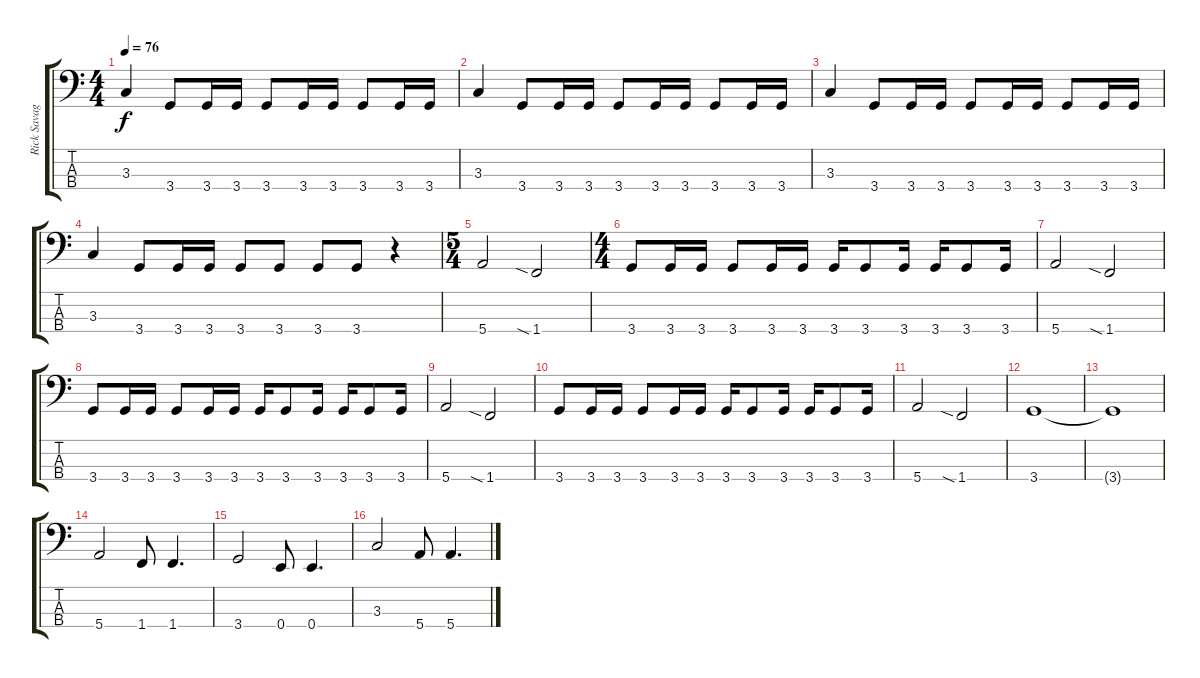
\track ("Rick Savage" "Rick Savag") {instrument electricbassfinger}
\staff {score tabs}
\tuning (G2 D2 A1 E1) {hide}
\ts (4 4)
\tempo 76
\clef f4
\ks c
3.3.4{dy f} 3.4.8 3.4.16 3.4.16 3.4.8 3.4.16 3.4.16 3.4.8 3.4.16 3.4.16 |
3.3.4 3.4.8 3.4.16 3.4.16 3.4.8 3.4.16 3.4.16 3.4.8 3.4.16 3.4.16 |
3.3.4 3.4.8 3.4.16 3.4.16 3.4.8 3.4.16 3.4.16 3.4.8 3.4.16 3.4.16 |
3.3.4 3.4.8 3.4.16 3.4.16 3.4.8 3.4.8 3.4.8 3.4.8 r.4 |
\ts (5 4)
5.4.2 1.4{sia}.2 |
\ts (4 4)
3.4.8 3.4.16 3.4.16 3.4.8 3.4.16 3.4.16 3.4.16 3.4.8 3.4.16 3.4.16 3.4.8 3.4.16 |
5.4.2 1.4{sia}.2 |
3.4.8 3.4.16 3.4.16 3.4.8 3.4.16 3.4.16 3.4.16 3.4.8 3.4.16 3.4.16 3.4.8 3.4.16 |
5.4.2 1.4{sia}.2 |
3.4.8 3.4.16 3.4.16 3.4.8 3.4.16 3.4.16 3.4.16 3.4.8 3.4.16 3.4.16 3.4.8 3.4.16 |
5.4.2 1.4{sia}.2 |
3.4.1 |
3.4{t}.1 |
5.4.2 1.4.8 1.4.4{d} |
3.4.2 0.4.8 0.4.4{d} |
3.3.2 5.4.8 5.4.4{d}
